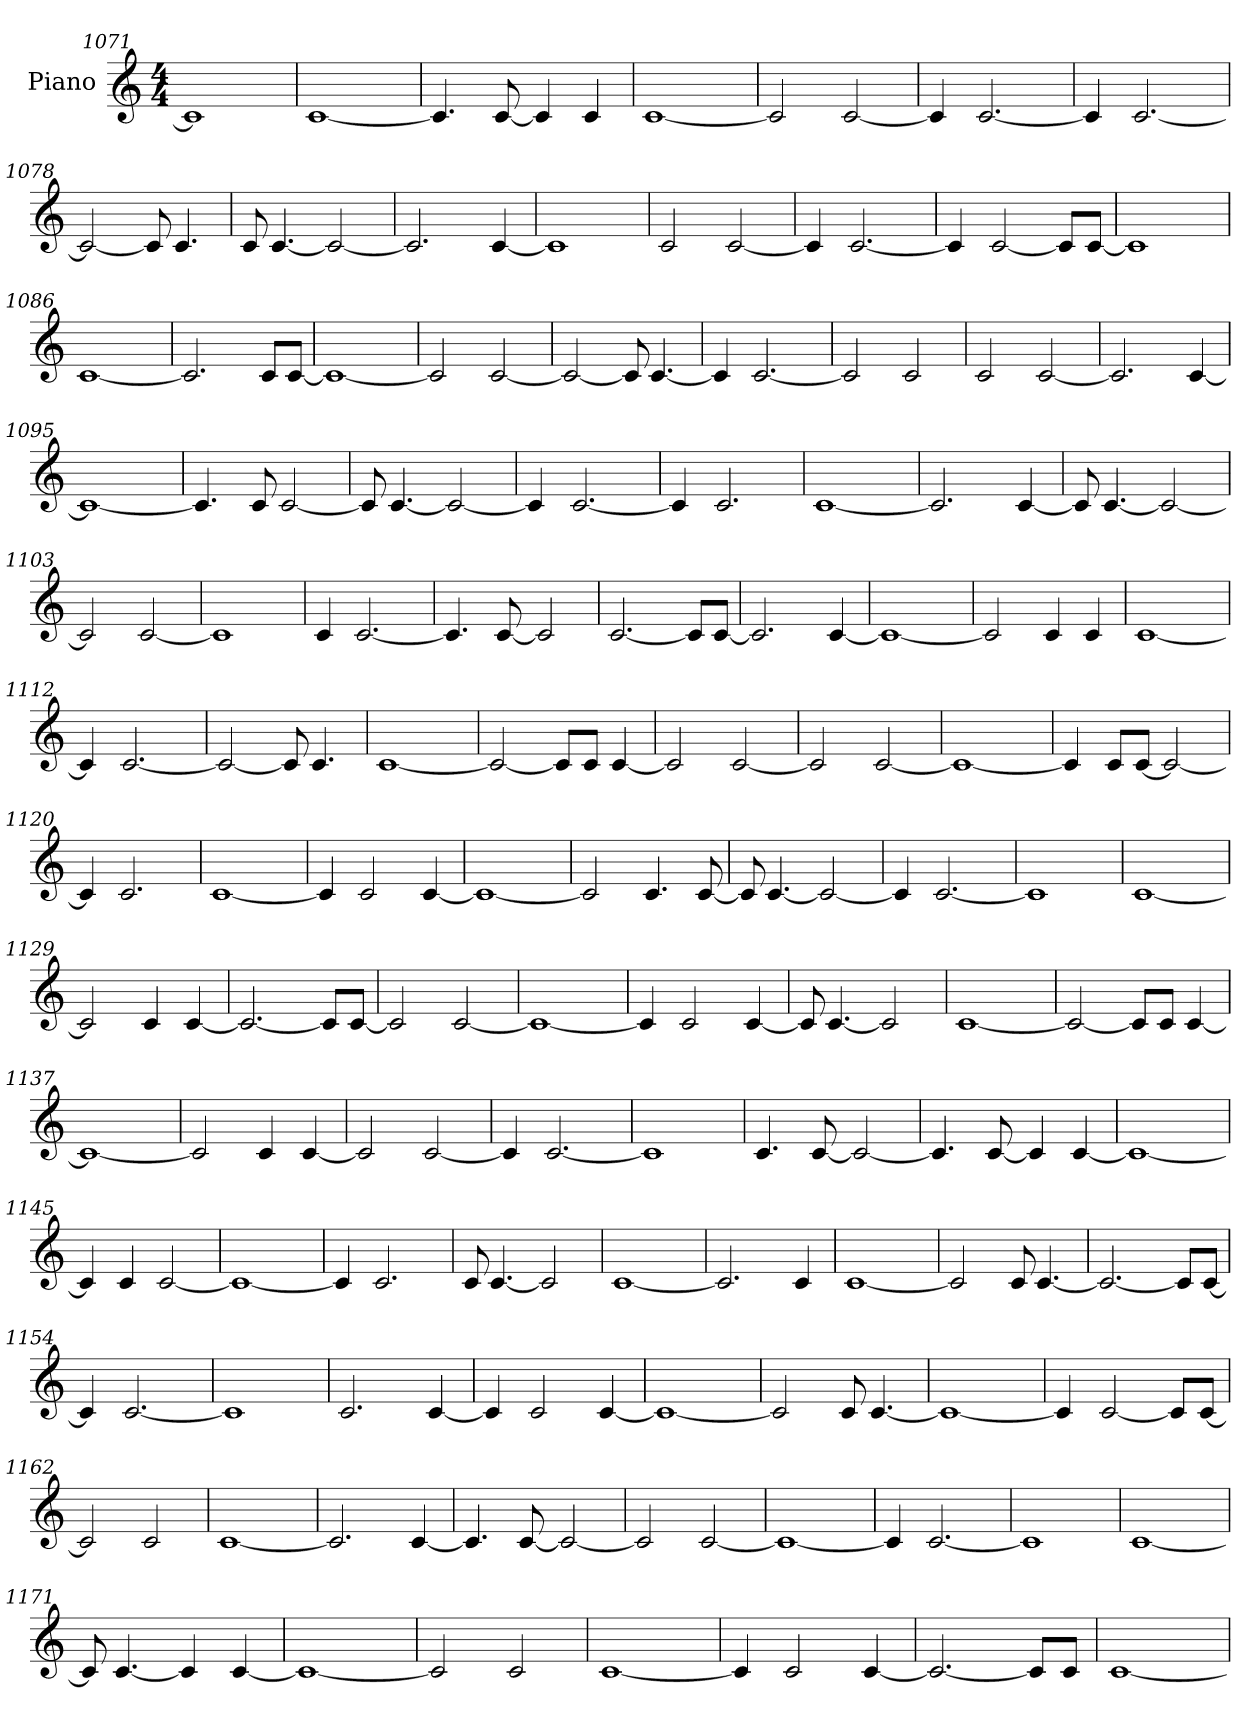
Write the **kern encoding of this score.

**kern
*part1
*staff1
*I"Piano
*I'Pno.
*clefG2
*k[]
*M4/4
=1071
1c]
=1072
[1c
=1073
4.c/]
[8c/
4c/]
4c/
=1074
[1c
=1075
2c/]
[2c/
=1076
4c/]
[2.c/
=1077
4c/]
[2.c/
=1078
2c/_
8c/]
4.c/
=1079
8c/
[4.c/
2c/_
=1080
2.c/]
[4c/
=1081
1c]
=1082
2c/
[2c/
=1083
4c/]
[2.c/
=1084
4c/]
[2c/
8c/L]
[8c/J
=1085
1c]
=1086
[1c
=1087
2.c/]
8c/L
[8c/J
=1088
1c_
=1089
2c/]
[2c/
=1090
2c/_
8c/]
[4.c/
=1091
4c/]
[2.c/
=1092
2c/]
2c/
=1093
2c/
[2c/
=1094
2.c/]
[4c/
=1095
1c_
=1096
4.c/]
8c/
[2c/
=1097
8c/]
[4.c/
2c/_
=1098
4c/]
[2.c/
=1099
4c/]
2.c/
=1100
[1c
=1101
2.c/]
[4c/
=1102
8c/]
[4.c/
2c/_
=1103
2c/]
[2c/
=1104
1c]
=1105
4c/
[2.c/
=1106
4.c/]
[8c/
2c/]
=1107
[2.c/
8c/L]
[8c/J
=1108
2.c/]
[4c/
=1109
1c_
=1110
2c/]
4c/
4c/
=1111
[1c
=1112
4c/]
[2.c/
=1113
2c/_
8c/]
4.c/
=1114
[1c
=1115
2c/_
8c/L]
8c/J
[4c/
=1116
2c/]
[2c/
=1117
2c/]
[2c/
=1118
1c_
=1119
4c/]
8c/L
[8c/J
2c/_
=1120
4c/]
2.c/
=1121
[1c
=1122
4c/]
2c/
[4c/
=1123
1c_
=1124
2c/]
4.c/
[8c/
=1125
8c/]
[4.c/
2c/_
=1126
4c/]
[2.c/
=1127
1c]
=1128
[1c
=1129
2c/]
4c/
[4c/
=1130
2.c/_
8c/L]
[8c/J
=1131
2c/]
[2c/
=1132
1c_
=1133
4c/]
2c/
[4c/
=1134
8c/]
[4.c/
2c/]
=1135
[1c
=1136
2c/_
8c/L]
8c/J
[4c/
=1137
1c_
=1138
2c/]
4c/
[4c/
=1139
2c/]
[2c/
=1140
4c/]
[2.c/
=1141
1c]
=1142
4.c/
[8c/
2c/_
=1143
4.c/]
[8c/
4c/]
[4c/
=1144
1c_
=1145
4c/]
4c/
[2c/
=1146
1c_
=1147
4c/]
2.c/
=1148
8c/
[4.c/
2c/]
=1149
[1c
=1150
2.c/]
4c/
=1151
[1c
=1152
2c/]
8c/
[4.c/
=1153
2.c/_
8c/L]
[8c/J
=1154
4c/]
[2.c/
=1155
1c]
=1156
2.c/
[4c/
=1157
4c/]
2c/
[4c/
=1158
1c_
=1159
2c/]
8c/
[4.c/
=1160
1c_
=1161
4c/]
[2c/
8c/L]
[8c/J
=1162
2c/]
2c/
=1163
[1c
=1164
2.c/]
[4c/
=1165
4.c/]
[8c/
2c/_
=1166
2c/]
[2c/
=1167
1c_
=1168
4c/]
[2.c/
=1169
1c]
=1170
[1c
=1171
8c/]
[4.c/
4c/]
[4c/
=1172
1c_
=1173
2c/]
2c/
=1174
[1c
=1175
4c/]
2c/
[4c/
=1176
2.c/_
8c/L]
8c/J
=1177
[1c
=
*-
